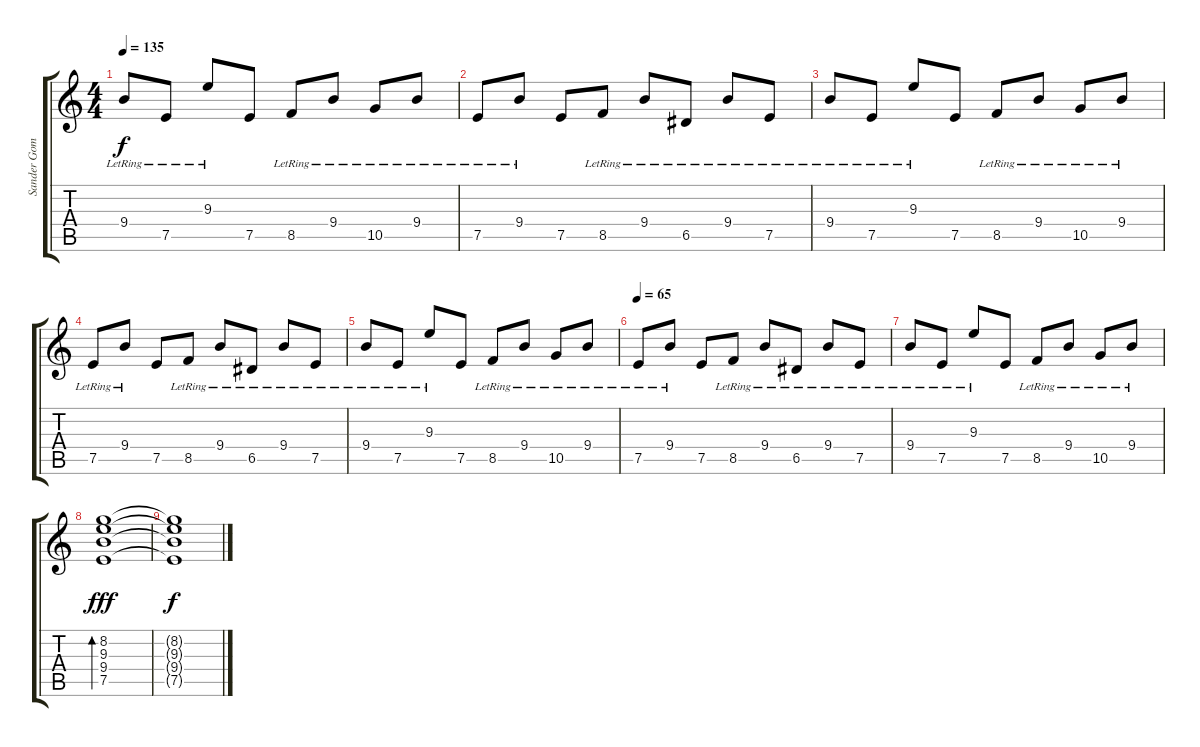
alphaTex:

\track ("Sander Gommans" "Sander Gom") {instrument distortionguitar}
\staff {score tabs}
\tuning (E4 B3 G3 D3 A2 E2) {hide}
\ts (4 4)
\tempo 135
\clef g2
\ks c
9.4{lr}.8{dy f} 7.5{lr}.8 9.3{lr}.8 7.5.8 8.5{lr}.8 9.4{lr}.8 10.5{lr}.8 9.4{lr}.8 |
7.5{lr}.8 9.4{lr}.8 7.5.8 8.5{lr}.8 9.4{lr}.8 6.5{lr}.8 9.4{lr}.8 7.5{lr}.8 |
9.4{lr}.8 7.5{lr}.8 9.3{lr}.8 7.5.8 8.5{lr}.8 9.4{lr}.8 10.5{lr}.8 9.4{lr}.8 |
7.5{lr}.8 9.4{lr}.8 7.5.8 8.5{lr}.8 9.4{lr}.8 6.5{lr}.8 9.4{lr}.8 7.5{lr}.8 |
9.4{lr}.8 7.5{lr}.8 9.3{lr}.8 7.5.8 8.5{lr}.8 9.4{lr}.8 10.5{lr}.8 9.4{lr}.8 |
\tempo 65
7.5{lr}.8 9.4{lr}.8 7.5.8 8.5{lr}.8 9.4{lr}.8 6.5{lr}.8 9.4{lr}.8 7.5{lr}.8 |
9.4{lr}.8 7.5{lr}.8 9.3{lr}.8 7.5.8 8.5{lr}.8 9.4{lr}.8 10.5{lr}.8 9.4{lr}.8 |
(8.2 9.3 9.4 7.5).1{bd 60 dy fff} |
(8.2{t} 9.3{t} 9.4{t} 7.5{t}).1{dy f}
